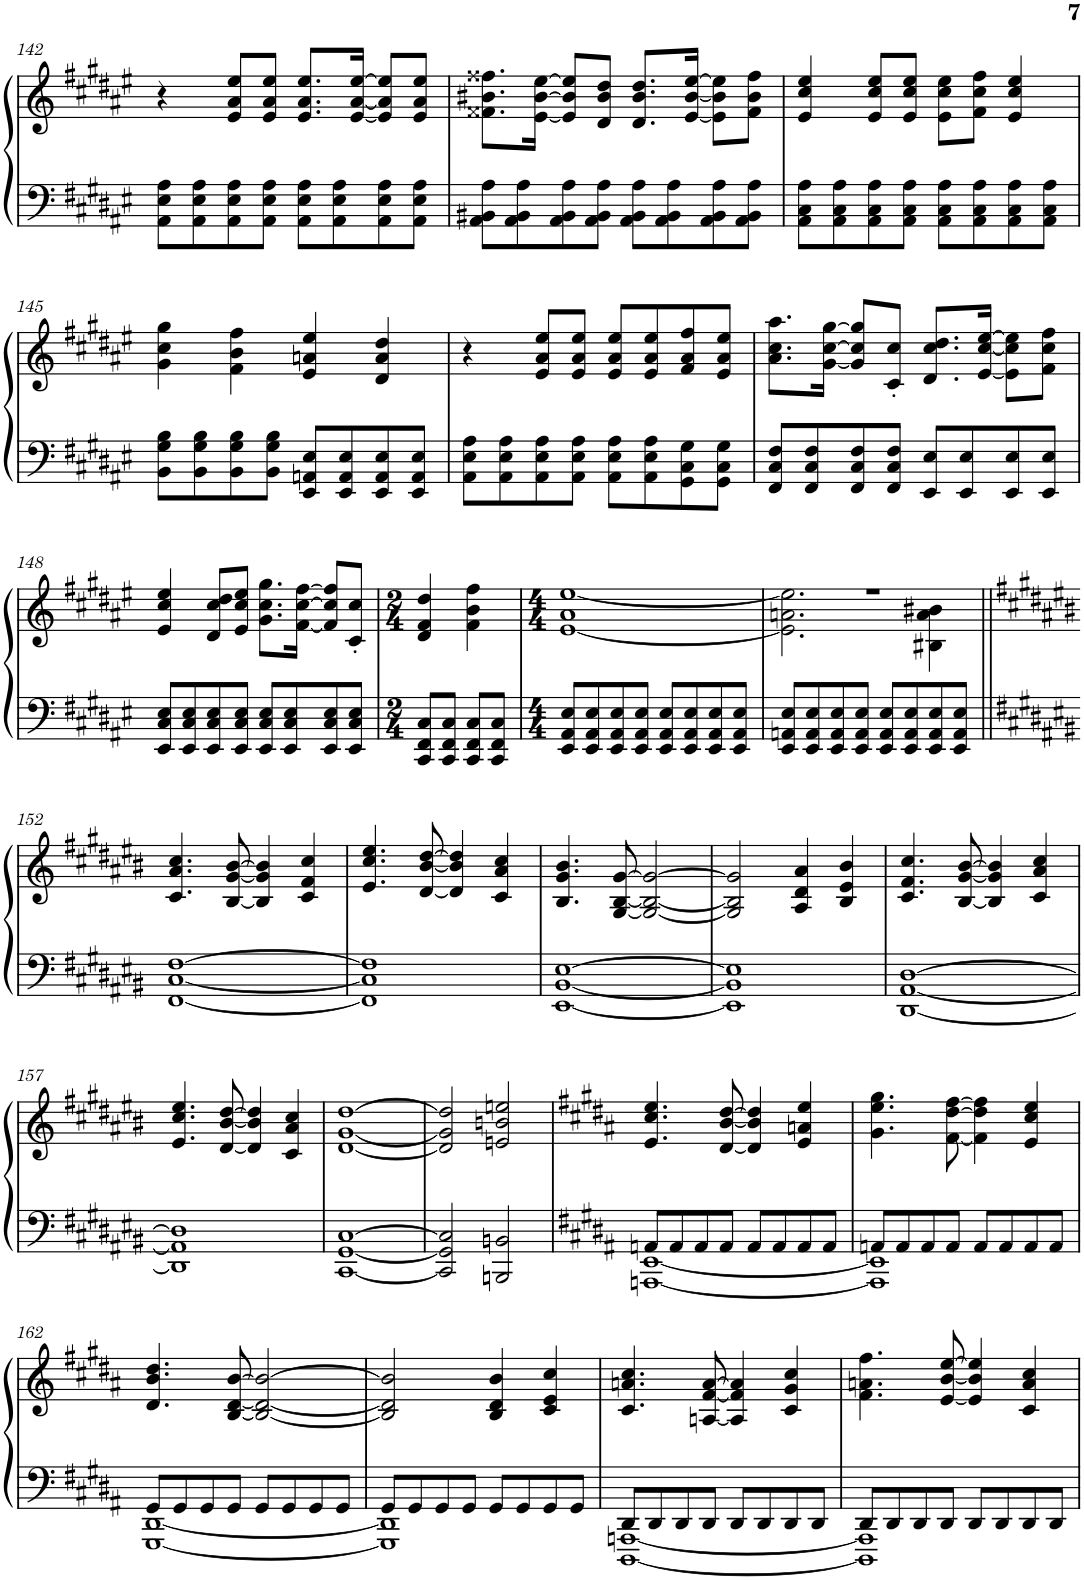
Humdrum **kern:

**kern	**kern
*part1	*part1
*staff2	*staff1
*I"Piano	*
*I'Pno.	*
!!LO:PB:g=z
*clefF4	*clefG2
*k[f#c#g#d#a#e#]	*k[f#c#g#d#a#e#]
*M4/4	*M4/4
=142	=142
8AA#\ 8E#\ 8A#\L	4r
8AA#\ 8E#\ 8A#\	.
8AA#\ 8E#\ 8A#\	8e#/ 8a#/ 8ee#/L
8AA#\ 8E#\ 8A#\J	8e#/ 8a#/ 8ee#/J
8AA#\ 8E#\ 8A#\L	8.e#/ 8.a#/ 8.ee#/L
8AA#\ 8E#\ 8A#\	.
.	[16e#/ [16a#/ [16ee#/Jk
8AA#\ 8E#\ 8A#\	8e#/] 8a#/] 8ee#/]L
8AA#\ 8E#\ 8A#\J	8e#/ 8a#/ 8ee#/J
=143	=143
8AA#\ 8BB#X\ 8A#\L	8.f##X\ 8.b#X\ 8.ff##X\L
8AA#\ 8BB#\ 8A#\	.
.	[16e#\ [16b#\ [16ee#\Jk
8AA#\ 8BB#\ 8A#\	8e#/] 8b#/] 8ee#/]L
8AA#\ 8BB#\ 8A#\J	8d#/ 8b#/ 8dd#/J
8AA#\ 8BB#\ 8A#\L	8.d#/ 8.b#/ 8.dd#/L
8AA#\ 8BB#\ 8A#\	.
.	[16e#/ [16b#/ [16ee#/Jk
8AA#\ 8BB#\ 8A#\	8e#\] 8b#\] 8ee#\]L
8AA#\ 8BB#\ 8A#\J	8f##\ 8b#\ 8ff##\J
=144	=144
8AA#\ 8C#\ 8A#\L	4e#/ 4cc#/ 4ee#/
8AA#\ 8C#\ 8A#\	.
8AA#\ 8C#\ 8A#\	8e#/ 8cc#/ 8ee#/L
8AA#\ 8C#\ 8A#\J	8e#/ 8cc#/ 8ee#/J
8AA#\ 8C#\ 8A#\L	8e#\ 8cc#\ 8ee#\L
8AA#\ 8C#\ 8A#\	8f#\ 8cc#\ 8ff#\J
8AA#\ 8C#\ 8A#\	4e#/ 4cc#/ 4ee#/
8AA#\ 8C#\ 8A#\J	.
!!LO:LB:g=z
=145	=145
8BB\ 8G#\ 8B\L	4g#\ 4cc#\ 4gg#\
8BB\ 8G#\ 8B\	.
8BB\ 8G#\ 8B\	4f#\ 4b\ 4ff#\
8BB\ 8G#\ 8B\J	.
8EE#/ 8AAn/ 8E#/L	4e#/ 4an/ 4ee#/
8EE#/ 8AA/ 8E#/	.
8EE#/ 8AA/ 8E#/	4d#/ 4a/ 4dd#/
8EE#/ 8AA/ 8E#/J	.
=146	=146
8AA#\ 8E#\ 8A#\L	4r
8AA#\ 8E#\ 8A#\	.
8AA#\ 8E#\ 8A#\	8e#/ 8a#/ 8ee#/L
8AA#\ 8E#\ 8A#\J	8e#/ 8a#/ 8ee#/J
8AA#\ 8E#\ 8A#\L	8e#/ 8a#/ 8ee#/L
8AA#\ 8E#\ 8A#\	8e#/ 8a#/ 8ee#/
8GG#\ 8C#\ 8G#\	8f#/ 8a#/ 8ff#/
8GG#\ 8C#\ 8G#\J	8e#/ 8a#/ 8ee#/J
=147	=147
8FF#/ 8C#/ 8F#/L	8.a#\ 8.cc#\ 8.aa#\L
8FF#/ 8C#/ 8F#/	.
.	[16g#\ [16cc#\ [16gg#\Jk
8FF#/ 8C#/ 8F#/	8g#/] 8cc#/] 8gg#/]L
8FF#/ 8C#/ 8F#/J	8c#/' 8cc#/'J
8EE#/ 8E#/L	8.d#/ 8.cc#/ 8.dd#/L
8EE#/ 8E#/	.
.	[16e#/ [16cc#/ [16ee#/Jk
8EE#/ 8E#/	8e#\] 8cc#\] 8ee#\]L
8EE#/ 8E#/J	8f#\ 8cc#\ 8ff#\J
!!LO:LB:g=z
=148	=148
8EE#/ 8C#/ 8E#/L	4e#/ 4cc#/ 4ee#/
8EE#/ 8C#/ 8E#/	.
8EE#/ 8C#/ 8E#/	8d#/ 8cc#/ 8dd#/L
8EE#/ 8C#/ 8E#/J	8e#/ 8cc#/ 8ee#/J
8EE#/ 8C#/ 8E#/L	8.g#\ 8.cc#\ 8.gg#\L
8EE#/ 8C#/ 8E#/	.
.	[16f#\ [16cc#\ [16ff#\Jk
8EE#/ 8C#/ 8E#/	8f#/] 8cc#/] 8ff#/]L
8EE#/ 8C#/ 8E#/J	8c#/' 8cc#/'J
=149	=149
*M2/4	*M2/4
8CC#/ 8FF#/ 8C#/L	4d#/ 4f#/ 4dd#/
8CC#/ 8FF#/ 8C#/J	.
8CC#/ 8FF#/ 8C#/L	4f#\ 4b\ 4ff#\
8CC#/ 8FF#/ 8C#/J	.
=150	=150
*M4/4	*M4/4
*	*^
8EE#/ 8AA#/ 8E#/L	1a#	[1e# [1ee#
8EE#/ 8AA#/ 8E#/	.	.
8EE#/ 8AA#/ 8E#/	.	.
8EE#/ 8AA#/ 8E#/J	.	.
8EE#/ 8AA#/ 8E#/L	.	.
8EE#/ 8AA#/ 8E#/	.	.
8EE#/ 8AA#/ 8E#/	.	.
8EE#/ 8AA#/ 8E#/J	.	.
=151	=151	=151
8EE#/ 8AAn/ 8E#/L	1r	2.e#\] 2.an\ 2.ee#\]
8EE#/ 8AA/ 8E#/	.	.
8EE#/ 8AA/ 8E#/	.	.
8EE#/ 8AA/ 8E#/J	.	.
8EE#/ 8AA/ 8E#/L	.	.
8EE#/ 8AA/ 8E#/	.	.
8EE#/ 8AA/ 8E#/	.	4B#X\ 4a\ 4b#X\
8EE#/ 8AA/ 8E#/J	.	.
*	*v	*v
!!LO:LB:g=z
=152||	=152||
*k[f#c#g#d#a#e#b#]	*k[f#c#g#d#a#e#b#]
[1FF# [1C# [1F#	4.c#/ 4.a#/ 4.cc#/
.	[8B#/ [8g#/ [8b#/
.	4B#/] 4g#/] 4b#/]
.	4c#/ 4f#/ 4cc#/
=153	=153
1FF#] 1C#] 1F#]	4.e#/ 4.cc#/ 4.ee#/
.	[8d#/ [8b#/ [8dd#/
.	4d#/] 4b#/] 4dd#/]
.	4c#/ 4a#/ 4cc#/
=154	=154
[1EE# [1BB# [1E#	4.B#/ 4.g#/ 4.b#/
.	[8G#/ [8B#/ [8g#/
.	2G#/_ 2B#/_ 2g#/_
=155	=155
1EE#] 1BB#] 1E#]	2G#/] 2B#/] 2g#/]
.	4A#/ 4d#/ 4a#/
.	4B#/ 4e#/ 4b#/
=156	=156
[1DD# [1AA# [1D#	4.c#/ 4.f#/ 4.cc#/
.	[8B#/ [8g#/ [8b#/
.	4B#/] 4g#/] 4b#/]
.	4c#/ 4a#/ 4cc#/
!!LO:LB:g=z
=157	=157
1DD#] 1AA#] 1D#]	4.e#/ 4.cc#/ 4.ee#/
.	[8d#/ [8b#/ [8dd#/
.	4d#/] 4b#/] 4dd#/]
.	4c#/ 4a#/ 4cc#/
=158	=158
[1CC# [1GG# [1C#	[1d# [1g# [1dd#
=159	=159
2CC#/] 2GG#/] 2C#/]	2d#/] 2g#/] 2dd#/]
2BBBn/ 2BBn/	2en/ 2bn/ 2een/
=160	=160
*k[f#c#g#d#a#]	*k[f#c#g#d#a#]
*^	*
8AAn/L	[1AAAn [1EE	4.e/ 4.cc#/ 4.ee/
8AA/	.	.
8AA/	.	.
8AA/J	.	[8d#/ [8b/ [8dd#/
8AA/L	.	4d#/] 4b/] 4dd#/]
8AA/	.	.
8AA/	.	4e/ 4an/ 4ee/
8AA/J	.	.
=161	=161	=161
8AAn/L	1AAA] 1EE]	4.g#\ 4.ee\ 4.gg#\
8AA/	.	.
8AA/	.	.
8AA/J	.	[8f#\ [8dd#\ [8ff#\
8AA/L	.	4f#\] 4dd#\] 4ff#\]
8AA/	.	.
8AA/	.	4e/ 4cc#/ 4ee/
8AA/J	.	.
!!LO:LB:g=z
=162	=162	=162
8GG#/L	[1GGG# [1DD#	4.d#/ 4.b/ 4.dd#/
8GG#/	.	.
8GG#/	.	.
8GG#/J	.	[8B/ [8d#/ [8b/
8GG#/L	.	2B/_ 2d#/_ 2b/_
8GG#/	.	.
8GG#/	.	.
8GG#/J	.	.
=163	=163	=163
8GG#/L	1GGG#] 1DD#]	2B/] 2d#/] 2b/]
8GG#/	.	.
8GG#/	.	.
8GG#/J	.	.
8GG#/L	.	4B/ 4d#/ 4b/
8GG#/	.	.
8GG#/	.	4c#/ 4e/ 4cc#/
8GG#/J	.	.
=164	=164	=164
8DD#/L	[1DDD# [1AAAn	4.c#/ 4.an/ 4.cc#/
8DD#/	.	.
8DD#/	.	.
8DD#/J	.	[8An/ [8f#/ [8a/
8DD#/L	.	4A/] 4f#/] 4a/]
8DD#/	.	.
8DD#/	.	4c#/ 4g#/ 4cc#/
8DD#/J	.	.
=165	=165	=165
8DD#/L	1DDD#] 1AAA]	4.f#\ 4.an\ 4.ff#\
8DD#/	.	.
8DD#/	.	.
8DD#/J	.	[8e/ [8b/ [8ee/
8DD#/L	.	4e/] 4b/] 4ee/]
8DD#/	.	.
8DD#/	.	4c#/ 4a/ 4cc#/
8DD#/J	.	.
*v	*v	*
=	=
*-	*-
